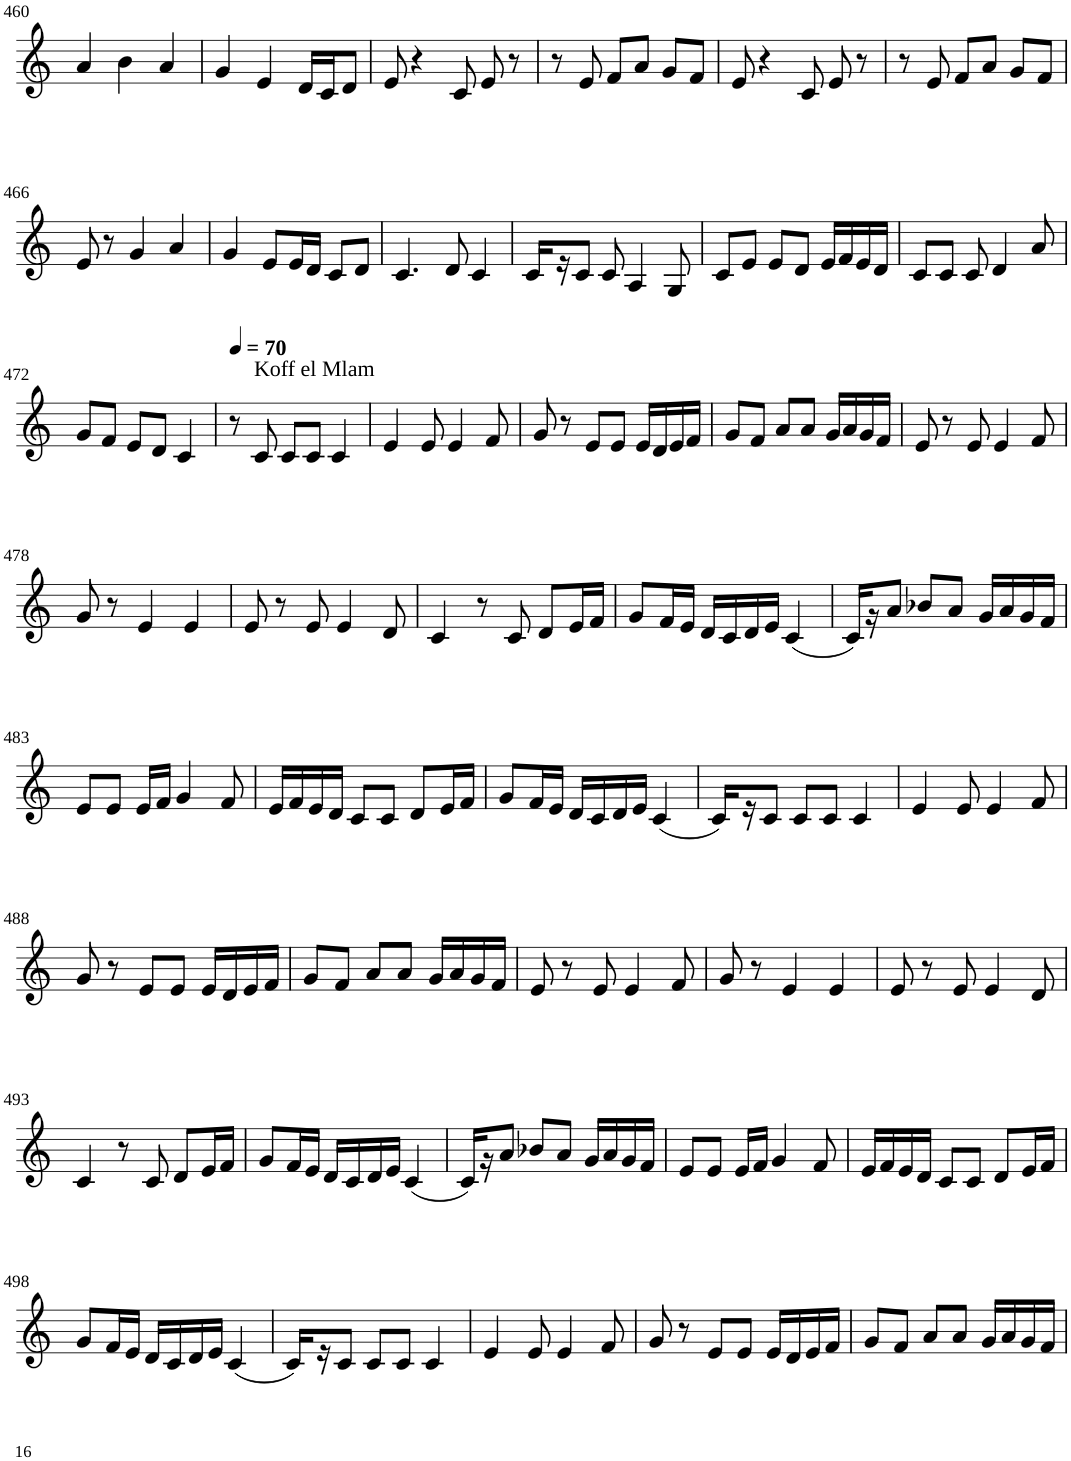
**kern
*part1
*staff1
*I"Violin
!!LO:PB:g=z
*clefG2
*k[]
*M3/4
=460
4a/
4b\
4a/
=461
4g/
4e/
16d/LL
16c/J
8d/J
=462
8e/
4r
8c/
8e/
8r
=463
8r
8e/
8f/L
8a/J
8g/L
8f/J
=464
8e/
4r
8c/
8e/
8r
=465
8r
8e/
8f/L
8a/J
8g/L
8f/J
!!LO:LB:g=z
=466
8e/
8r
4g/
4a/
=467
4g/
8e/L
16e/L
16d/JJ
8c/L
8d/J
=468
4.c/
8d/
4c/
=469
16c/LL
16r
8c/J
8c/
4A/
8G/
=470
8c/L
8e/J
8e/L
8d/J
16e/LL
16f/
16e/
16d/JJ
=471
8c/L
8c/J
8c/
4d/
8a/
!!LO:LB:g=z
=472
8g/L
8f/J
8e/L
8d/J
4c/
=473
*MM70
8r
!LO:TX:a:t=Koff el Mlam
8c/
8c/L
8c/J
4c/
=474
4e/
8e/
4e/
8f/
=475
8g/
8r
8e/L
8e/J
16e/LL
16d/
16e/
16f/JJ
=476
8g/L
8f/J
8a/L
8a/J
16g/LL
16a/
16g/
16f/JJ
=477
8e/
8r
8e/
4e/
8f/
!!LO:LB:g=z
=478
8g/
8r
4e/
4e/
=479
8e/
8r
8e/
4e/
8d/
=480
4c/
8r
8c/
8d/L
16e/L
16f/JJ
=481
8g/L
16f/L
16e/JJ
16d/LL
16c/
16d/
16e/JJ
(4c/
=482
16c/LL)
16r
8a/J
8b-X/L
8a/J
16g/LL
16a/
16g/
16f/JJ
!!LO:LB:g=z
=483
8e/L
8e/J
16e/LL
16f/JJ
4g/
8f/
=484
16e/LL
16f/
16e/
16d/JJ
8c/L
8c/J
8d/L
16e/L
16f/JJ
=485
8g/L
16f/L
16e/JJ
16d/LL
16c/
16d/
16e/JJ
(4c/
=486
16c/LL)
16r
8c/J
8c/L
8c/J
4c/
=487
4e/
8e/
4e/
8f/
!!LO:LB:g=z
=488
8g/
8r
8e/L
8e/J
16e/LL
16d/
16e/
16f/JJ
=489
8g/L
8f/J
8a/L
8a/J
16g/LL
16a/
16g/
16f/JJ
=490
8e/
8r
8e/
4e/
8f/
=491
8g/
8r
4e/
4e/
=492
8e/
8r
8e/
4e/
8d/
!!LO:LB:g=z
=493
4c/
8r
8c/
8d/L
16e/L
16f/JJ
=494
8g/L
16f/L
16e/JJ
16d/LL
16c/
16d/
16e/JJ
(4c/
=495
16c/LL)
16r
8a/J
8b-X/L
8a/J
16g/LL
16a/
16g/
16f/JJ
=496
8e/L
8e/J
16e/LL
16f/JJ
4g/
8f/
=497
16e/LL
16f/
16e/
16d/JJ
8c/L
8c/J
8d/L
16e/L
16f/JJ
!!LO:LB:g=z
=498
8g/L
16f/L
16e/JJ
16d/LL
16c/
16d/
16e/JJ
(4c/
=499
16c/LL)
16r
8c/J
8c/L
8c/J
4c/
=500
4e/
8e/
4e/
8f/
=501
8g/
8r
8e/L
8e/J
16e/LL
16d/
16e/
16f/JJ
=502
8g/L
8f/J
8a/L
8a/J
16g/LL
16a/
16g/
16f/JJ
=
*-
